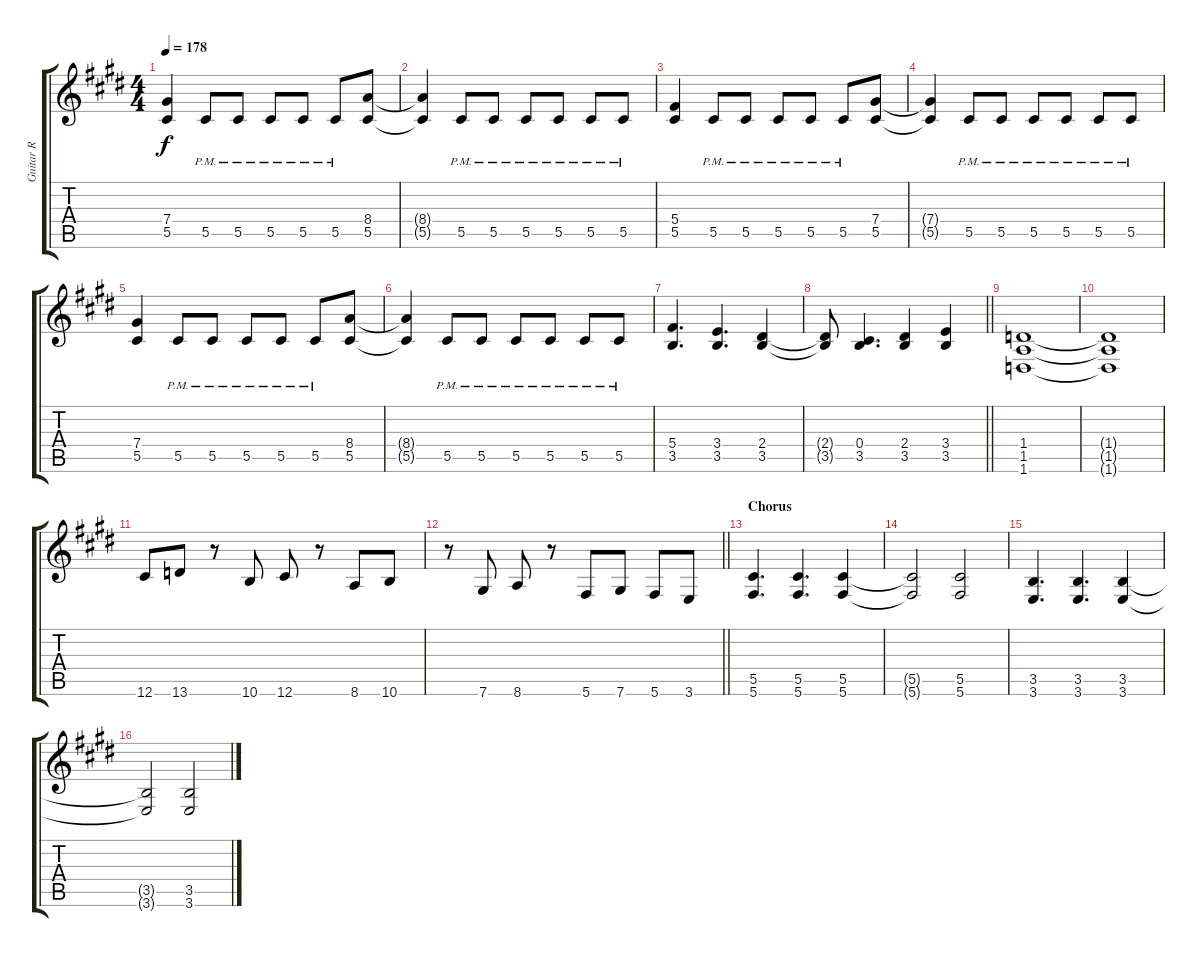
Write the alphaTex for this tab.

\track ("Guitar R" "Guitar R") {instrument overdrivenguitar}
\staff {score tabs}
\tuning (Eb4 Bb3 Gb3 Db3 Ab2 Db2) {hide}
\ts (4 4)
\tempo 178
\clef g2
\ks e
(7.4 5.5).4{dy f} 5.5{pm}.8 5.5{pm}.8 5.5{pm}.8 5.5{pm}.8 5.5{pm}.8 (8.4 5.5).8 |
(8.4{t} 5.5{t}).4 5.5{pm}.8 5.5{pm}.8 5.5{pm}.8 5.5{pm}.8 5.5{pm}.8 5.5{pm}.8 |
(5.4 5.5).4 5.5{pm}.8 5.5{pm}.8 5.5{pm}.8 5.5{pm}.8 5.5{pm}.8 (7.4 5.5).8 |
(7.4{t} 5.5{t}).4 5.5{pm}.8 5.5{pm}.8 5.5{pm}.8 5.5{pm}.8 5.5{pm}.8 5.5{pm}.8 |
(7.4 5.5).4 5.5{pm}.8 5.5{pm}.8 5.5{pm}.8 5.5{pm}.8 5.5{pm}.8 (8.4 5.5).8 |
(8.4{t} 5.5{t}).4 5.5{pm}.8 5.5{pm}.8 5.5{pm}.8 5.5{pm}.8 5.5{pm}.8 5.5{pm}.8 |
(5.4 3.5).4{d} (3.4 3.5).4{d} (2.4 3.5).4 |
\barLineRight lightlight
(2.4{t} 3.5{t}).8 (0.4 3.5).4{d} (2.4 3.5).4 (3.4 3.5).4 |
(1.4 1.5 1.6).1 |
(1.4{t} 1.5{t} 1.6{t}).1 |
12.6.8 13.6.8 r.8 10.6.8 12.6.8 r.8 8.6.8 10.6.8 |
\barLineRight lightlight
r.8 7.6.8 8.6.8 r.8 5.6.8 7.6.8 5.6.8 3.6.8 |
\section ("" "Chorus")
(5.5 5.6).4{d} (5.5 5.6).4{d} (5.5 5.6).4 |
(5.5{t} 5.6{t}).2 (5.5 5.6).2 |
(3.5 3.6).4{d} (3.5 3.6).4{d} (3.5 3.6).4 |
(3.5{t} 3.6{t}).2 (3.5 3.6).2
